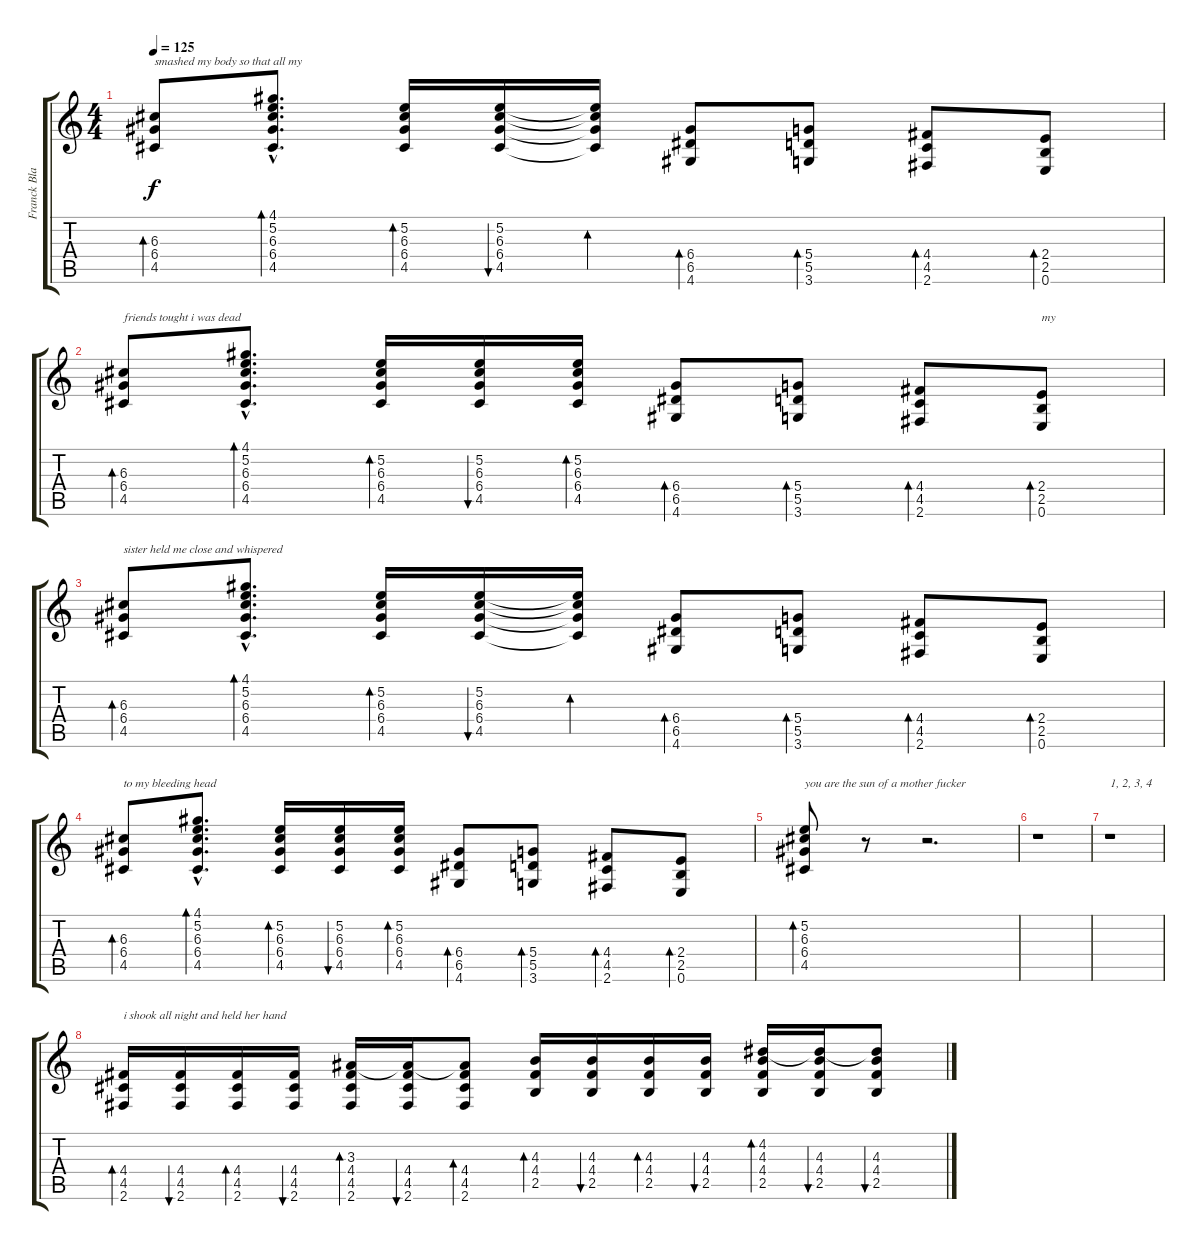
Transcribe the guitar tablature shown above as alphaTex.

\track ("Franck Black" "Franck Bla") {instrument acousticguitarsteel}
\staff {score tabs}
\tuning (E4 B3 G3 D3 A2 E2) {hide}
\ts (4 4)
\tempo 125
\clef g2
\ks c
(6.3 6.4 4.5).8{bd 30 txt "smashed my body so that all my" dy f} (4.1{hac} 5.2{hac} 6.3{hac} 6.4{hac} 4.5{hac}).8{d bd 30} (5.2 6.3 6.4 4.5).16{bd 30} (5.2 6.3 6.4 4.5).16{bu 30} (5.2{t} 6.3{t} 6.4{t} 4.5{t}).16{bd 30} (6.4 6.5 4.6).8{bd 30} (5.4 5.5 3.6).8{bd 30} (4.4 4.5 2.6).8{bd 30} (2.4 2.5 0.6).8{bd 30} |
(6.3 6.4 4.5).8{bd 30 txt "friends tought i was dead"} (4.1{hac} 5.2{hac} 6.3{hac} 6.4{hac} 4.5{hac}).8{d bd 30} (5.2 6.3 6.4 4.5).16{bd 30} (5.2 6.3 6.4 4.5).16{bu 30} (5.2 6.3 6.4 4.5).16{bd 30} (6.4 6.5 4.6).8{bd 30} (5.4 5.5 3.6).8{bd 30} (4.4 4.5 2.6).8{bd 30} (2.4 2.5 0.6).8{bd 30 txt "my"} |
(6.3 6.4 4.5).8{bd 30 txt "sister held me close and whispered"} (4.1{hac} 5.2{hac} 6.3{hac} 6.4{hac} 4.5{hac}).8{d bd 30} (5.2 6.3 6.4 4.5).16{bd 30} (5.2 6.3 6.4 4.5).16{bu 30} (5.2{t} 6.3{t} 6.4{t} 4.5{t}).16{bd 30} (6.4 6.5 4.6).8{bd 30} (5.4 5.5 3.6).8{bd 30} (4.4 4.5 2.6).8{bd 30} (2.4 2.5 0.6).8{bd 30} |
(6.3 6.4 4.5).8{bd 30 txt "to my bleeding head"} (4.1{hac} 5.2{hac} 6.3{hac} 6.4{hac} 4.5{hac}).8{d bd 30} (5.2 6.3 6.4 4.5).16{bd 30} (5.2 6.3 6.4 4.5).16{bu 30} (5.2 6.3 6.4 4.5).16{bd 30} (6.4 6.5 4.6).8{bd 30} (5.4 5.5 3.6).8{bd 30} (4.4 4.5 2.6).8{bd 30} (2.4 2.5 0.6).8{bd 30} |
\section ("" "")
(5.2 6.3 6.4 4.5).8{bd 30 txt "you are the sun of a mother fucker"} r.8 r.2{d} |
r.1 |
r.1{txt "1, 2, 3, 4  "} |
(4.4 4.5 2.6).16{bd 30 txt "i shook all night and held her hand"} (4.4 4.5 2.6).16{bu 30} (4.4 4.5 2.6).16{bd 30} (4.4 4.5 2.6).16{bu 30} (3.3 4.4 4.5 2.6).16{bd 30} (3.3{t} 4.4 4.5 2.6).16{bu 30} (3.3{t} 4.4 4.5 2.6).8{bd 30} (4.3 4.4 2.5).16{bd 30} (4.3 4.4 2.5).16{bu 30} (4.3 4.4 2.5).16{bd 30} (4.3 4.4 2.5).16{bu 30} (4.2 4.3 4.4 2.5).16{bd 30} (4.2{t} 4.3 4.4 2.5).16{bu 30} (4.2{t} 4.3 4.4 2.5).8{bu 30}
